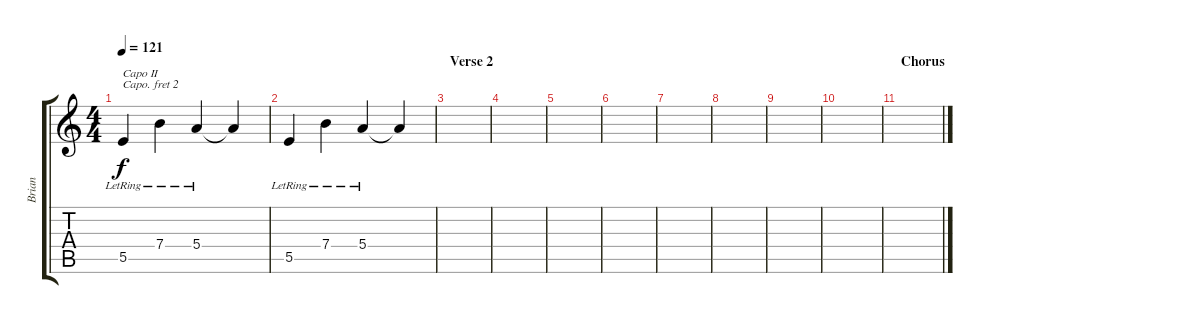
\track ("Brian" "Brian") {instrument acousticguitarsteel}
\staff {score tabs}
\capo 2
\tuning (D4 A3 G3 D3 A2 E2) {hide}
\ts (4 4)
\tempo 121
\clef g2
\ks c
5.5{lr}.4{txt "Capo II" dy f} 7.4{lr}.4 5.4{lr}.4 5.4{t}.4 |
5.5{lr}.4 7.4{lr}.4 5.4{lr}.4 5.4{t}.4 |
\section ("" "Verse 2")
|
|
|
|
|
|
|
|
\section ("" "Chorus")
